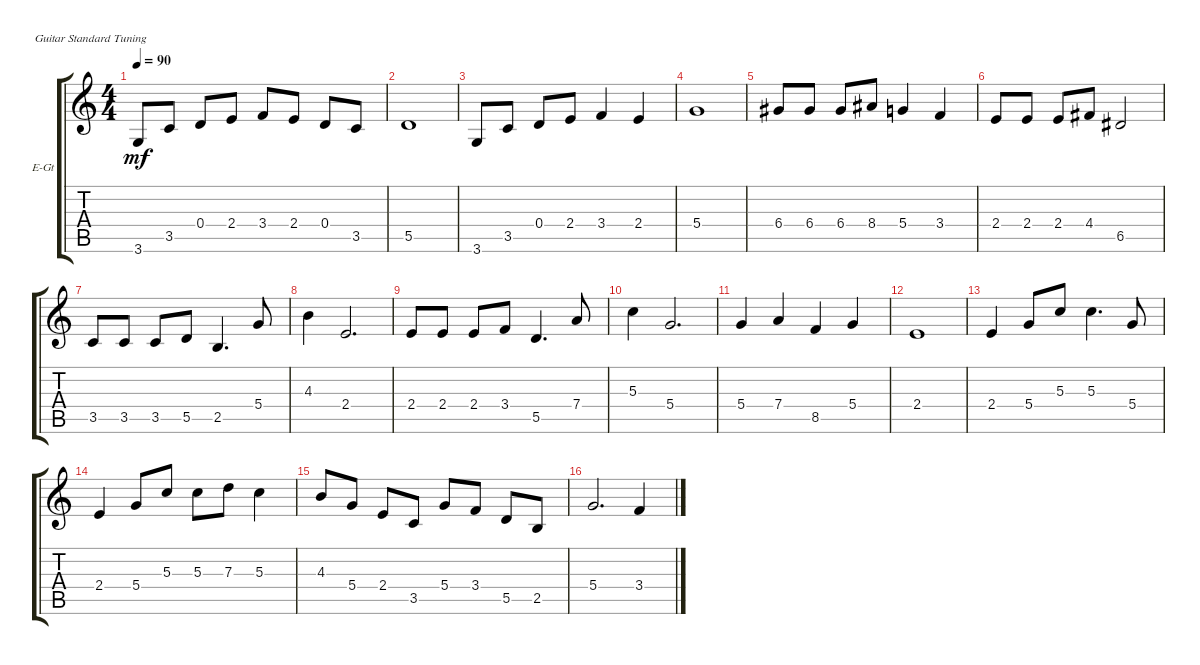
\defaultSystemsLayout 4
\bracketExtendMode groupsimilarinstruments
\firstSystemTrackNameOrientation horizontal
\otherSystemsTrackNameOrientation horizontal
\track ("Electric Guitar" "E-Gt") {instrument electricguitarclean}
\staff {score tabs}
\tuning (E4 B3 G3 D3 A2 E2)
\ts (4 4)
\tempo 90
\clef g2
\scale
0.485477
\ks c
3.6.8{dy mf instrument electricguitarclean} 3.5.8 0.4.8 2.4.8 3.4.8 2.4.8 0.4.8 3.5.8 |
\scale
0.257261 5.5.1 |
\scale
0.257261 3.6.8 3.5.8 0.4.8 2.4.8 3.4.4 2.4.4 |
\scale
0.333333 5.4.1 |
\scale
0.333333 6.4.8 6.4.8 6.4.8 8.4.8 5.4.4 3.4.4 |
\scale
0.333333 2.4.8 2.4.8 2.4.8 4.4.8 6.5.2 |
\scale
0.333333 3.5.8 3.5.8 3.5.8 5.5.8 2.5.4{d} 5.4.8 |
\scale
0.333333 4.3.4 2.4.2{d} |
\scale
0.333333 2.4.8 2.4.8 2.4.8 3.4.8 5.5.4{d} 7.4.8 |
\scale
0.333333 5.3.4 5.4.2{d} |
\scale
0.333333 5.4.4 7.4.4 8.5.4 5.4.4 |
\scale
0.333333 2.4.1 |
\scale
0.333333 2.4.4 5.4.8 5.3.8 5.3.4{d} 5.4.8 |
\scale
0.333333 2.4.4 5.4.8 5.3.8 5.3.8 7.3.8 5.3.4 |
\scale
0.333333 4.3.8 5.4.8 2.4.8 3.5.8 5.4.8 3.4.8 5.5.8 2.5.8 |
\scale
0.333333 5.4.2{d} 3.4.4
